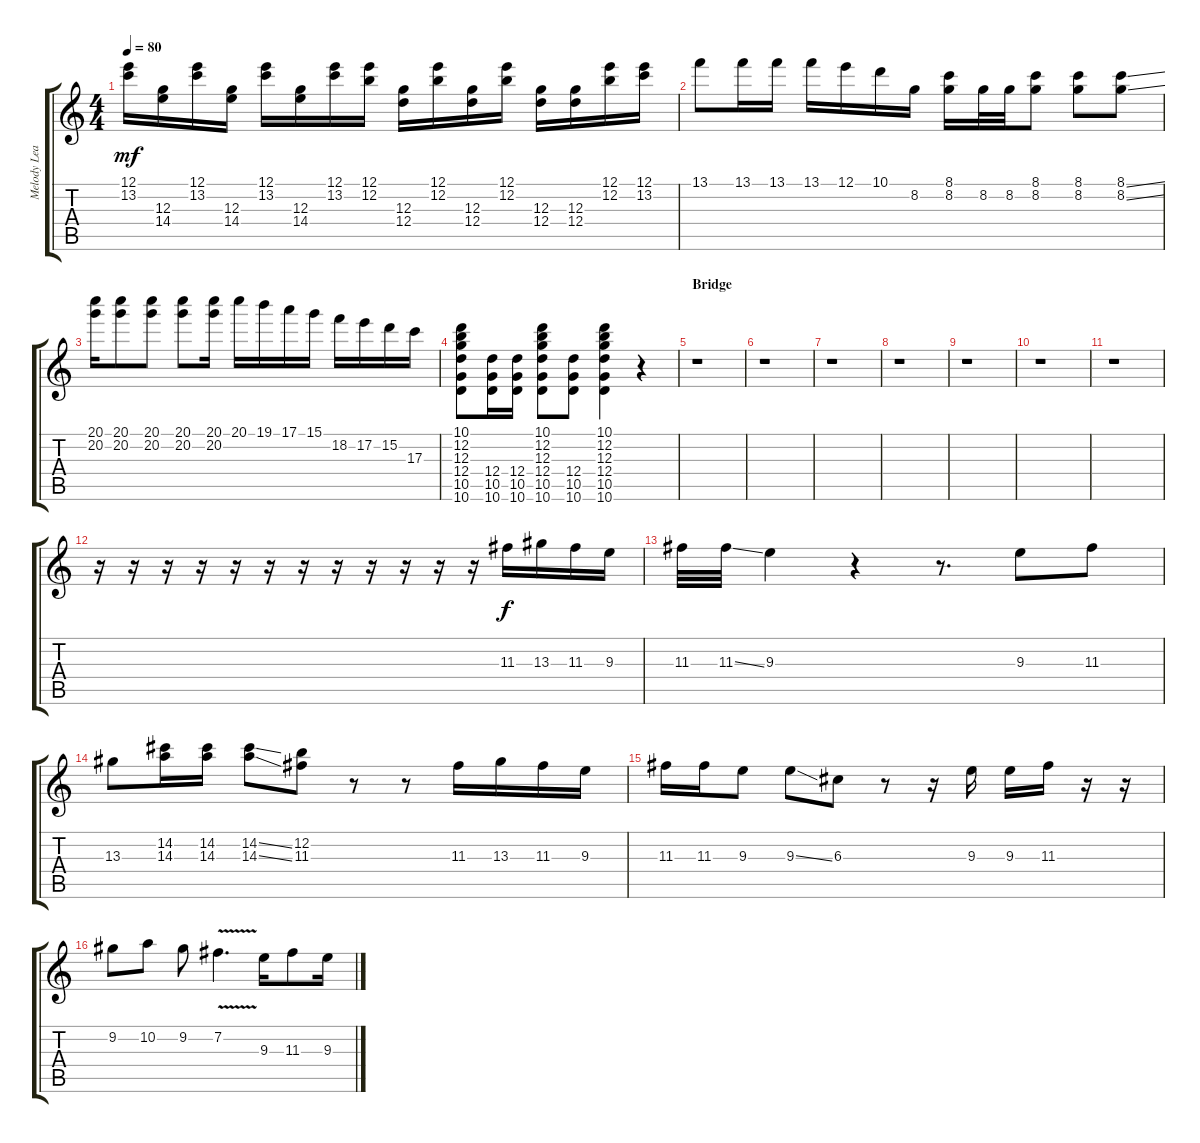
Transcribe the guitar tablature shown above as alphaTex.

\track ("Melody Leader" "Melody Lea") {instrument distortionguitar}
\staff {score tabs}
\tuning (E4 B3 G3 D3 A2 E2) {hide}
\ts (4 4)
\tempo 80
\clef g2
\ks c
(12.1 13.2).16{dy mf} (12.3 14.4).16 (12.1 13.2).16 (12.3 14.4).16 (12.1 13.2).16 (12.3 14.4).16 (12.1 13.2).16 (12.1 12.2).16 (12.3 12.4).16 (12.1 12.2).16 (12.3 12.4).16 (12.1 12.2).16 (12.3 12.4).16 (12.3 12.4).16 (12.1 12.2).16 (12.1 13.2).16 |
13.1.8 13.1.16 13.1.16 13.1.16 12.1.16 10.1.16 8.2.16 (8.1 8.2).16 8.2.32 8.2.32 (8.1 8.2).8 (8.1 8.2).8 (8.1{ss} 8.2{ss}).8 |
(20.1 20.2).16 (20.1 20.2).8 (20.1 20.2).8 (20.1 20.2).8 (20.1 20.2).16 20.1.16 19.1.16 17.1.16 15.1.16 18.2.16 17.2.16 15.2.16 17.3.16 |
(10.1 12.2 12.3 12.4 10.5 10.6).8 (12.4 10.5 10.6).16 (12.4 10.5 10.6).16 (10.1 12.2 12.3 12.4 10.5 10.6).8 (12.4 10.5 10.6).8 (10.1 12.2 12.3 12.4 10.5 10.6).4 r.4 |
\section ("" "Bridge")
r.1 |
r.1 |
r.1 |
r.1 |
r.1 |
r.1 |
r.1 |
r.16 r.16 r.16 r.16 r.16 r.16 r.16 r.16 r.16 r.16 r.16 r.16 11.3.16{dy f} 13.3.16 11.3.16 9.3.16 |
11.3.32 11.3{ss}.32 9.3.4 r.4 r.8{d} 9.3.8 11.3.8 |
13.3.8 (14.2 14.3).16 (14.2 14.3).16 (14.2{ss} 14.3{ss}).8 (12.2 11.3).8 r.8 r.8 11.3.16 13.3.16 11.3.16 9.3.16 |
11.3.16 11.3.16 9.3.8 9.3{ss}.8 6.3.8 r.8 r.16 9.3.16 9.3.16 11.3.16 r.16 r.16 |
9.2.8 10.2.8 9.2.8 7.2{v}.4{d} 9.3.16 11.3.8 9.3.16
